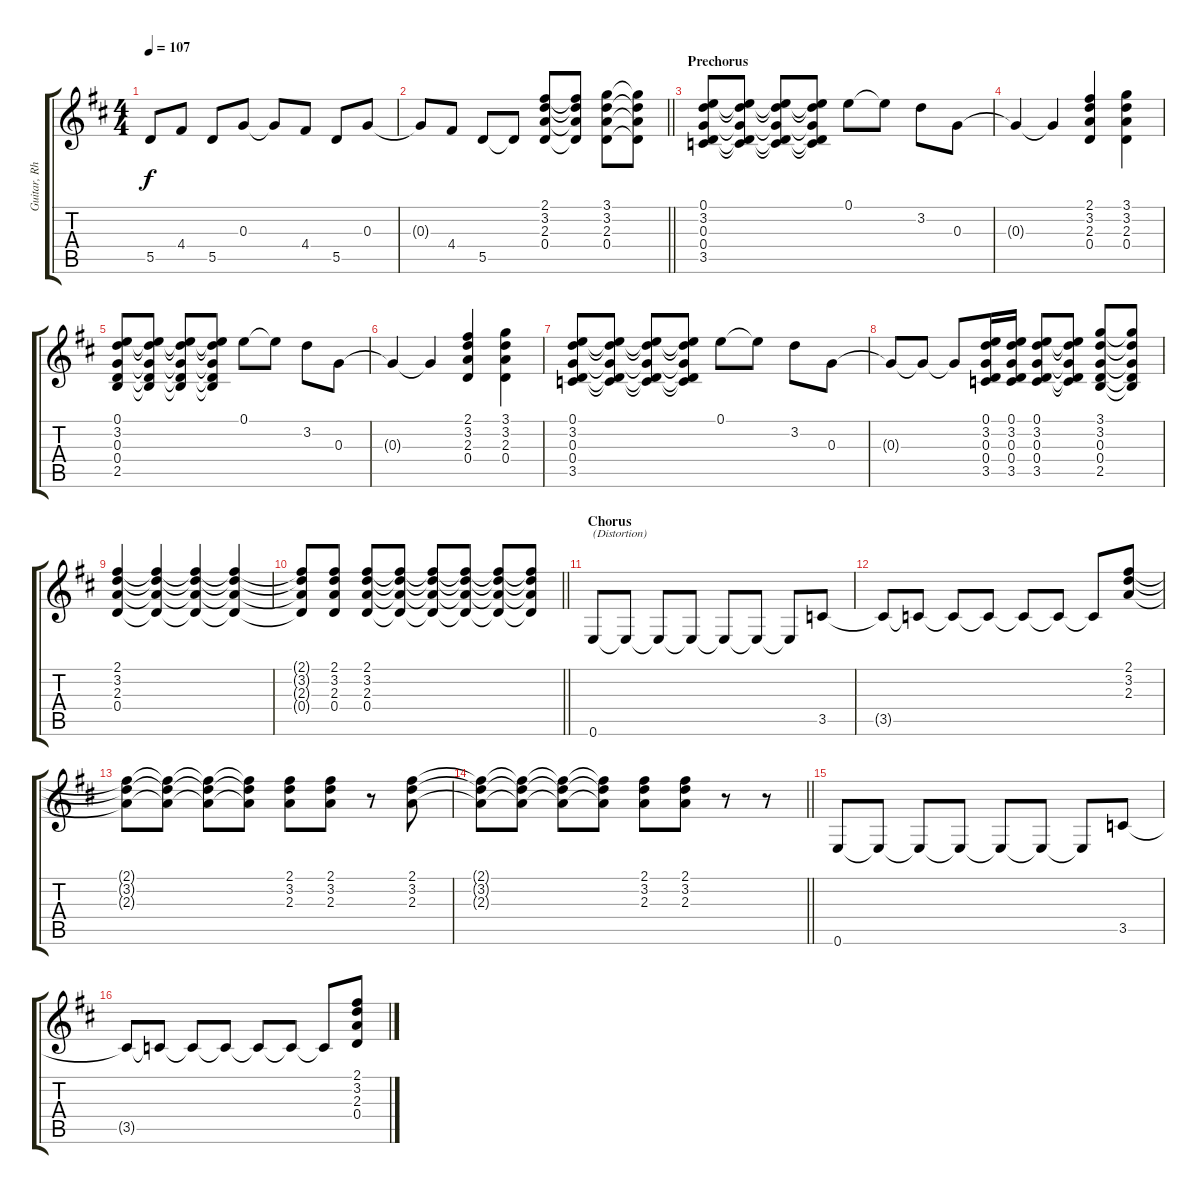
\track ("Guitar, Rhythm" "Guitar, Rh") {instrument electricguitarclean}
\staff {score tabs}
\tuning (E4 B3 G3 D3 A2 E2) {hide}
\ts (4 4)
\tempo 107
\clef g2
\ks d
5.5.8{dy f} 4.4.8 5.5.8 0.3.8 0.3{t}.8 4.4.8 5.5.8 0.3.8 |
\barLineRight lightlight
0.3{t}.8 4.4.8 5.5.8 5.5{t}.8 (2.1 3.2 2.3 0.4).8 (2.1{t} 3.2{t} 2.3{t} 0.4{t}).8 (3.1 3.2 2.3 0.4).8 (3.1{t} 3.2{t} 2.3{t} 0.4{t}).8 |
\section ("" "Prechorus")
(0.1 3.2 0.3 0.4 3.5).8 (0.1{t} 3.2{t} 0.3{t} 0.4{t} 3.5{t}).8 (0.1{t} 3.2{t} 0.3{t} 0.4{t} 3.5{t}).8 (0.1{t} 3.2{t} 0.3{t} 0.4{t} 3.5{t}).8 0.1.8 0.1{t}.8 3.2.8 0.3.8 |
0.3{t}.4 0.3{t}.4 (2.1 3.2 2.3 0.4).4 (3.1 3.2 2.3 0.4).4 |
(0.1 3.2 0.3 0.4 2.5).8 (0.1{t} 3.2{t} 0.3{t} 0.4{t} 2.5{t}).8 (0.1{t} 3.2{t} 0.3{t} 0.4{t} 2.5{t}).8 (0.1{t} 3.2{t} 0.3{t} 0.4{t} 2.5{t}).8 0.1.8 0.1{t}.8 3.2.8 0.3.8 |
0.3{t}.4 0.3{t}.4 (2.1 3.2 2.3 0.4).4 (3.1 3.2 2.3 0.4).4 |
(0.1 3.2 0.3 0.4 3.5).8 (0.1{t} 3.2{t} 0.3{t} 0.4{t} 3.5{t}).8 (0.1{t} 3.2{t} 0.3{t} 0.4{t} 3.5{t}).8 (0.1{t} 3.2{t} 0.3{t} 0.4{t} 3.5{t}).8 0.1.8 0.1{t}.8 3.2.8 0.3.8 |
0.3{t}.8 0.3{t}.8 0.3{t}.8 (0.1 3.2 0.3 0.4 3.5).16 (0.1 3.2 0.3 0.4 3.5).16 (0.1 3.2 0.3 0.4 3.5).8 (0.1{t} 3.2{t} 0.3{t} 0.4{t} 3.5{t}).8 (3.1 3.2 0.3 0.4 2.5).8 (3.1{t} 3.2{t} 0.3{t} 0.4{t} 2.5{t}).8 |
(2.1 3.2 2.3 0.4).4 (2.1{t} 3.2{t} 2.3{t} 0.4{t}).4 (2.1{t} 3.2{t} 2.3{t} 0.4{t}).4 (2.1{t} 3.2{t} 2.3{t} 0.4{t}).4 |
\barLineRight lightlight
(2.1{t} 3.2{t} 2.3{t} 0.4{t}).8 (2.1 3.2 2.3 0.4).8 (2.1 3.2 2.3 0.4).8 (2.1{t} 3.2{t} 2.3{t} 0.4{t}).8 (2.1{t} 3.2{t} 2.3{t} 0.4{t}).8 (2.1{t} 3.2{t} 2.3{t} 0.4{t}).8 (2.1{t} 3.2{t} 2.3{t} 0.4{t}).8 (2.1{t} 3.2{t} 2.3{t} 0.4{t}).8 |
\section ("" "Chorus")
0.6.8{txt "(Distortion)" instrument distortionguitar} 0.6{t}.8 0.6{t}.8 0.6{t}.8 0.6{t}.8 0.6{t}.8 0.6{t}.8 3.5.8 |
3.5{t}.8 3.5{t}.8 3.5{t}.8 3.5{t}.8 3.5{t}.8 3.5{t}.8 3.5{t}.8 (2.1 3.2 2.3).8 |
(2.1{t} 3.2{t} 2.3{t}).8 (2.1{t} 3.2{t} 2.3{t}).8 (2.1{t} 3.2{t} 2.3{t}).8 (2.1{t} 3.2{t} 2.3{t}).8 (2.1 3.2 2.3).8 (2.1 3.2 2.3).8 r.8 (2.1 3.2 2.3).8 |
\barLineRight lightlight
(2.1{t} 3.2{t} 2.3{t}).8 (2.1{t} 3.2{t} 2.3{t}).8 (2.1{t} 3.2{t} 2.3{t}).8 (2.1{t} 3.2{t} 2.3{t}).8 (2.1 3.2 2.3).8 (2.1 3.2 2.3).8 r.8 r.8 |
0.6.8{instrument distortionguitar} 0.6{t}.8 0.6{t}.8 0.6{t}.8 0.6{t}.8 0.6{t}.8 0.6{t}.8 3.5.8 |
3.5{t}.8 3.5{t}.8 3.5{t}.8 3.5{t}.8 3.5{t}.8 3.5{t}.8 3.5{t}.8 (2.1 3.2 2.3 0.4).8
